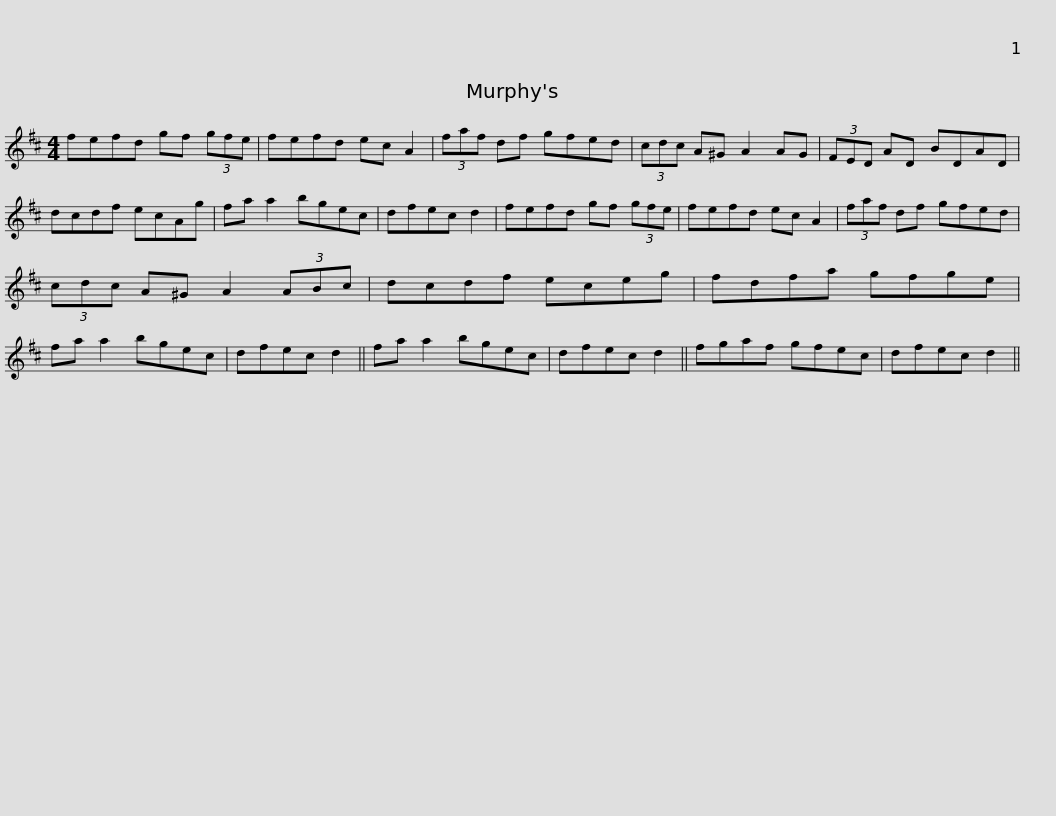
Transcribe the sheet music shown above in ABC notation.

X:1
L:1/8
M:4/4
I:linebreak $
K:D
V:1 treble
V:1
 fefd gf (3gfe | fefd ec A2 | (3faf df gfed | (3cdc A^G A2 AG | (3FED AD BDAD |$ %5
 dcdf ecAg | fa a2 bgec | dfec d2 | fefd gf (3gfe | fefd ec A2 | %10
 (3faf df gfed |$ (3cdc A^G A2 (3ABc | dcdf eceg | fdfa gfge | fa a2 bgec | %15
 dfec d2 ||$ fa a2 bgec | dfec d2 || fgaf gfec | dfec d2 || %20
